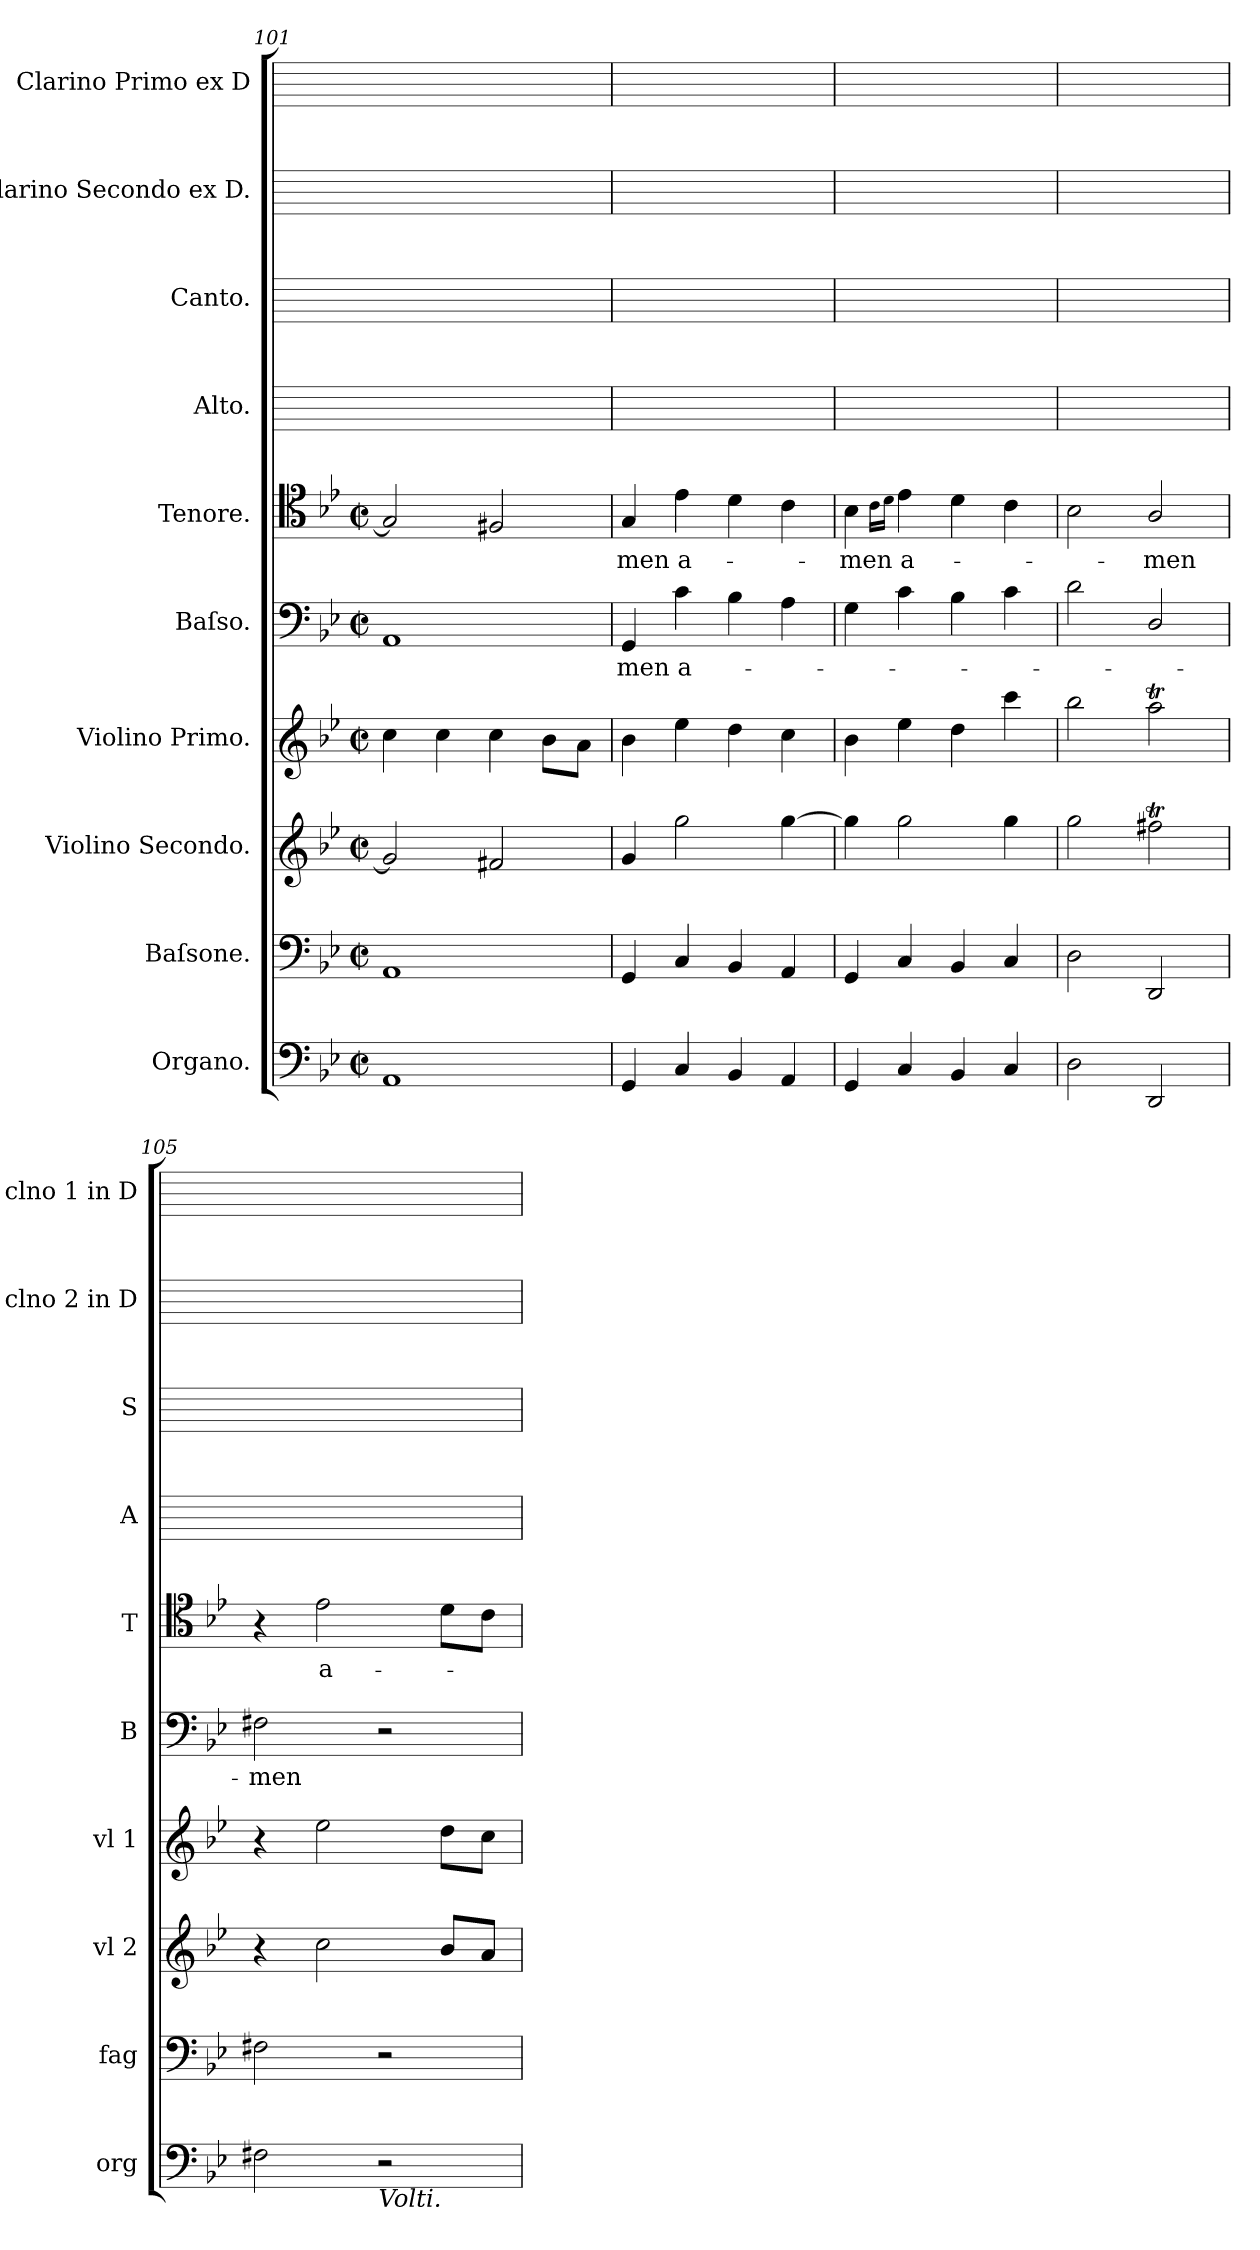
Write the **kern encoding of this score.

**kern	**kern	**kern	**kern	**kern	**text	**kern	**text	**kern	**kern	**kern	**kern
*part10	*part9	*part8	*part7	*part6	*part6	*part5	*part5	*part4	*part3	*part2	*part1
*staff10	*staff9	*staff8	*staff7	*staff6	*staff6	*staff5	*staff5	*staff4	*staff3	*staff2	*staff1
*I"Organo.	*I"Baſsone.	*I"Violino Secondo.	*I"Violino Primo.	*I"Baſso.	*	*I"Tenore.	*	*I"Alto.	*I"Canto.	*I"Clarino Secondo ex D.	*I"Clarino Primo ex D
*I'org	*I'fag	*I'vl 2	*I'vl 1	*I'B	*	*I'T	*	*I'A	*I'S	*I'clno 2 in D	*I'clno 1 in D
*clefF4	*clefF4	*clefG2	*clefG2	*clefF4	*	*clefC4	*	*	*	*	*
*k[b-e-]	*k[b-e-]	*k[b-e-]	*k[b-e-]	*k[b-e-]	*	*k[b-e-]	*	*	*	*	*
*g:	*g:	*g:	*g:	*g:	*	*g:	*	*	*	*	*
*M2/2	*M2/2	*M2/2	*M2/2	*M2/2	*	*M2/2	*	*	*	*	*
*met(c|)	*met(c|)	*met(c|)	*met(c|)	*met(c|)	*	*met(c|)	*	*	*	*	*
=101	=101	=101	=101	=101	=101	=101	=101	=101	=101	=101	=101
1AA	1AA	2g/]	4cc\	1AA	.	2G/]	.	1ryy	1ryy	1ryy	1ryy
.	.	.	4cc\	.	.	.	.	.	.	.	.
.	.	2f#X/	4cc\	.	.	2F#X/	.	.	.	.	.
.	.	.	8b-\L	.	.	.	.	.	.	.	.
.	.	.	8a\J	.	.	.	.	.	.	.	.
=102	=102	=102	=102	=102	=102	=102	=102	=102	=102	=102	=102
4GG/	4GG/	4g/	4b-\	4GG/	-men	4G/	-men	1ryy	1ryy	1ryy	1ryy
4C/	4C/	2gg\	4ee-\	4c\	a-	4e-\	a-	.	.	.	.
4BB-/	4BB-/	.	4dd\	4B-\	.	4d\	.	.	.	.	.
4AA/	4AA/	[4gg\	4cc\	4A\	.	4c\	.	.	.	.	.
=103	=103	=103	=103	=103	=103	=103	=103	=103	=103	=103	=103
4GG/	4GG/	4gg\]	4b-\	4G\	.	4B-\	-men	1ryy	1ryy	1ryy	1ryy
.	.	.	.	.	.	16qqc\LL	.	.	.	.	.
.	.	.	.	.	.	16qqd\JJ	.	.	.	.	.
4C/	4C/	2gg\	4ee-\	4c\	.	4e-\	a-	.	.	.	.
4BB-/	4BB-/	.	4dd\	4B-\	.	4d\	.	.	.	.	.
4C/	4C/	4gg\	4ccc\	4c\	.	4c\	.	.	.	.	.
=104	=104	=104	=104	=104	=104	=104	=104	=104	=104	=104	=104
2D\	2D\	2gg\	2bb-\	2d\	.	2B-\	.	1ryy	1ryy	1ryy	1ryy
2DD/	2DD/	2ff#Xt\	2aat\	2D/	.	2A/	-men	.	.	.	.
=105	=105	=105	=105	=105	=105	=105	=105	=105	=105	=105	=105
2F#X\	2F#X\	4r	4r	2F#X\	-men	4r	.	1ryy	1ryy	1ryy	1ryy
.	.	2cc\	2ee-\	.	.	2e-\	a-	.	.	.	.
!LO:TX:b:i:t=Volti.	!	!	!	!	!	!	!	!	!	!	!
2r	2r	.	.	2r	.	.	.	.	.	.	.
.	.	8b-/L	8dd\L	.	.	8d\L	.	.	.	.	.
.	.	8a/J	8cc\J	.	.	8c\J	.	.	.	.	.
=	=	=	=	=	=	=	=	=	=	=	=
*-	*-	*-	*-	*-	*-	*-	*-	*-	*-	*-	*-
